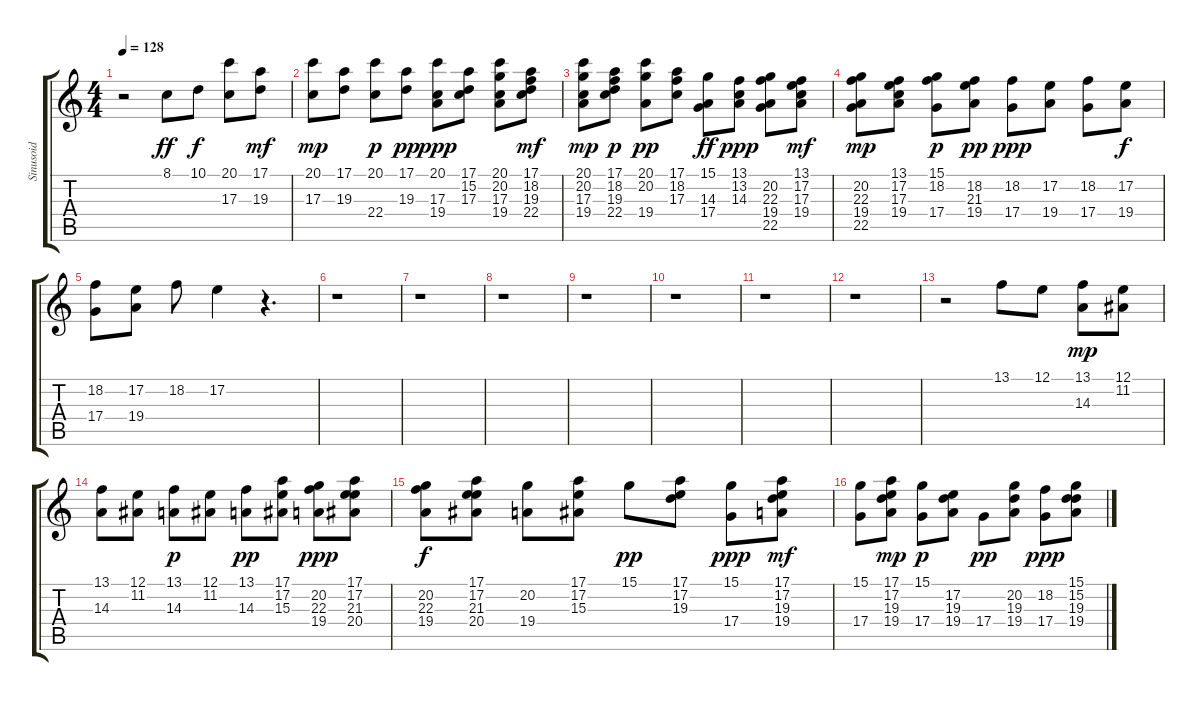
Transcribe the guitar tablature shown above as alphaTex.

\track ("Sinusoid" "Sinusoid") {instrument lead1square}
\staff {score tabs}
\tuning (E4 B3 G3 D3 A2 E2) {hide}
\ts (4 4)
\tempo 128
\clef g2
\ks c
r.2{dy f} 8.1.8{dy ff} 10.1.8{dy f} (20.1 17.3).8 (17.1 19.3).8{dy mf} |
(20.1 17.3).8{dy mp} (17.1 19.3).8 (20.1 22.4).8{dy p} (17.1 19.3).8{dy pp} (20.1 17.3 19.4).8{dy ppp} (17.1 15.2 17.3).8 (20.1 20.2 17.3 19.4).8 (17.1 18.2 19.3 22.4).8{dy mf} |
(20.1 20.2 17.3 19.4).8{dy mp} (17.1 18.2 19.3 22.4).8{dy p} (20.1 20.2 19.4).8{dy pp} (17.1 18.2 17.3).8 (15.1 14.3 17.4).8{dy ff} (13.1 13.2 14.3).8{dy ppp} (20.2 22.3 19.4 22.5).8 (13.1 17.2 17.3 19.4).8{dy mf} |
(20.2 22.3 19.4 22.5).8{dy mp} (13.1 17.2 17.3 19.4).8 (15.1 18.2 17.4).8{dy p} (18.2 21.3 19.4).8{dy pp} (18.2 17.4).8{dy ppp} (17.2 19.4).8 (18.2 17.4).8 (17.2 19.4).8{dy f} |
(18.2 17.4).8 (17.2 19.4).8 18.2.8 17.2.4 r.4{d} |
r.1 |
r.1 |
r.1 |
r.1 |
r.1 |
r.1 |
r.1 |
r.2 13.1.8 12.1.8 (13.1 14.3).8{dy mp} (12.1 11.2).8 |
(13.1 14.3).8 (12.1 11.2).8 (13.1 14.3).8{dy p} (12.1 11.2).8 (13.1 14.3).8{dy pp} (17.1 17.2 15.3).8 (20.2 22.3 19.4).8{dy ppp} (17.1 17.2 21.3 20.4).8 |
(20.2 22.3 19.4).8{dy f} (17.1 17.2 21.3 20.4).8 (20.2 19.4).8 (17.1 17.2 15.3).8 15.1.8{dy pp} (17.1 17.2 19.3).8 (15.1 17.4).8{dy ppp} (17.1 17.2 19.3 19.4).8{dy mf} |
(15.1 17.4).8 (17.1 17.2 19.3 19.4).8{dy mp} (15.1 17.4).8{dy p} (17.2 19.3 19.4).8 17.4.8{dy pp} (20.2 19.3 19.4).8 (18.2 17.4).8{dy ppp} (15.1 15.2 19.3 19.4).8
